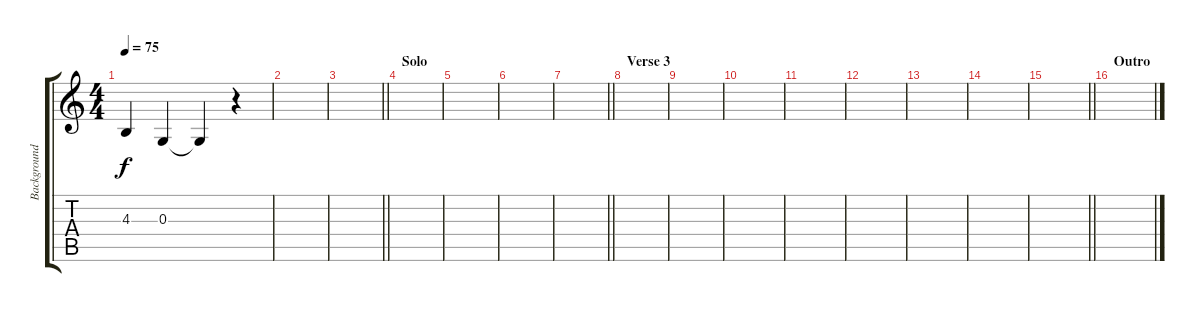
\track ("Background" "Background") {instrument tenorsax}
\staff {score tabs}
\tuning (E4 B3 G3 D3 A2 E2) {hide}
\ts (4 4)
\tempo 75
\clef g2
\ks c
4.3.4{dy f} 0.3.4 0.3{t}.4 r.4 |
|
\barLineRight lightlight
|
\section ("" "Solo")
|
|
|
\barLineRight lightlight
|
\section ("" "Verse 3")
|
|
|
|
|
|
|
\barLineRight lightlight
|
\section ("" "Outro")
